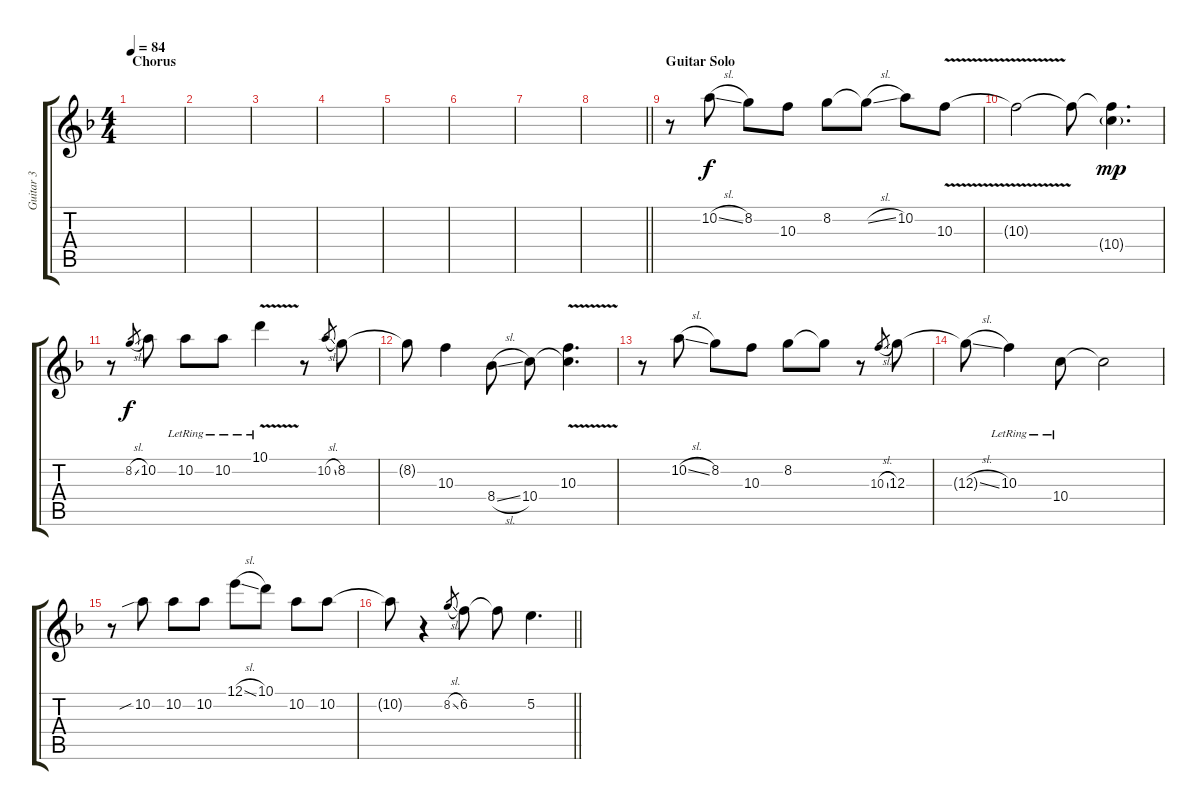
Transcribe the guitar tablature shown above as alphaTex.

\track ("Guitar 3" "Guitar 3") {instrument electricguitarjazz}
\staff {score tabs}
\tuning (E4 B3 G3 D3 A2 E2) {hide}
\ts (4 4)
\section ("" "Chorus")
\tempo 84
\clef g2
\ks f
|
|
|
|
|
|
|
\barLineRight lightlight
|
\section ("" "Guitar Solo")
r.8 10.2{sl}.8 8.2.8 10.3.8 8.2.8 8.2{sl t}.8 10.2.8 10.3{v}.8 |
10.3{t}.2 10.3{t}.8 (10.3{t} 10.4{g}).4{d dy mp} |
r.8 8.2{sl}.8{gr dy f} 10.2.8 10.2{lr}.8 10.2{lr}.8 10.1{v lr}.4 r.8 10.2{sl}.8{gr} 8.2.8 |
8.2{t}.8 10.3.4 8.4{sl}.8 10.4.8 (10.3{v} 10.4{t}).4{d} |
r.8 10.2{sl}.8 8.2.8 10.3.8 8.2.8 8.2{t}.8 r.8 10.3{sl}.8{gr} 12.3.8 |
12.3{sl t}.8 10.3{lr}.4 10.4{lr}.8 10.4{t}.2 |
r.8 10.2{sib}.8 10.2.8 10.2.8 12.1{sl}.8 10.1.8 10.2.8 10.2.8 |
\barLineRight lightlight
10.2{t}.8 r.4 8.2{sl}.8{gr} 6.2.8 6.2{t}.8 5.2.4{d}
